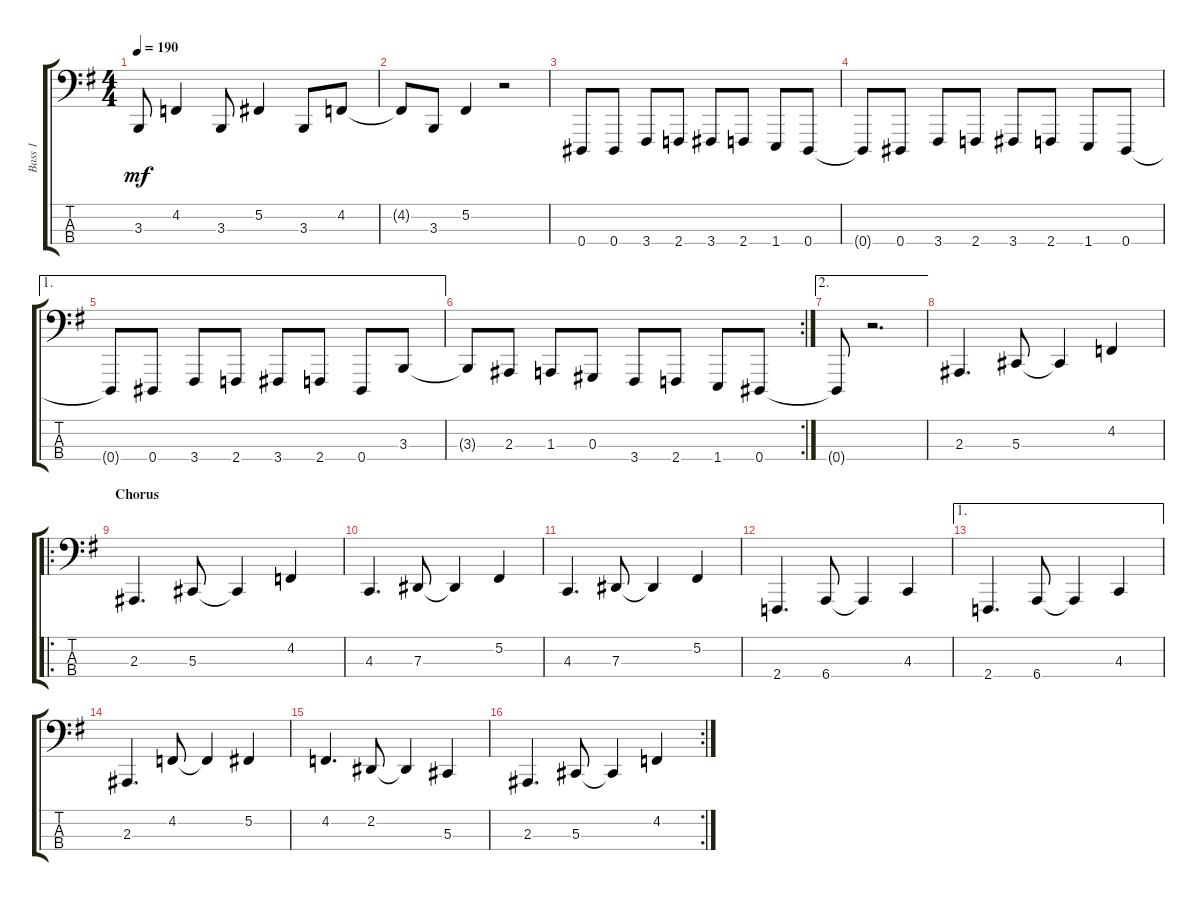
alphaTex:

\track ("Bass 1" "Bass 1") {instrument acousticgrandpiano}
\staff {score tabs}
\tuning (Gb2 Db2 Ab1 Eb1) {hide}
\ts (4 4)
\tempo 190
\clef f4
\ks g
3.3.8{dy mf} 4.2.4 3.3.8 5.2.4 3.3.8 4.2.8 |
4.2{t}.8 3.3.8 5.2.4 r.2 |
0.4.8 0.4.8 3.4.8 2.4.8 3.4.8 2.4.8 1.4.8 0.4.8 |
0.4{t}.8 0.4.8 3.4.8 2.4.8 3.4.8 2.4.8 1.4.8 0.4.8 |
\ae 1
0.4{t}.8 0.4.8 3.4.8 2.4.8 3.4.8 2.4.8 0.4.8 3.3.8 |
\rc 2
3.3{t}.8 2.3.8 1.3.8 0.3.8 3.4.8 2.4.8 1.4.8 0.4.8 |
\ae 2
0.4{t}.8 r.2{d} |
2.3.4{d} 5.3.8 5.3{t}.4 4.2.4 |
\ro
\section ("" "Chorus")
2.3.4{d} 5.3.8 5.3{t}.4 4.2.4 |
4.3.4{d} 7.3.8 7.3{t}.4 5.2.4 |
4.3.4{d} 7.3.8 7.3{t}.4 5.2.4 |
2.4.4{d} 6.4.8 6.4{t}.4 4.3.4 |
\ae 1
2.4.4{d} 6.4.8 6.4{t}.4 4.3.4 |
2.3.4{d} 4.2.8 4.2{t}.4 5.2.4 |
4.2.4{d} 2.2.8 2.2{t}.4 5.3.4 |
\rc 2
2.3.4{d} 5.3.8 5.3{t}.4 4.2.4
